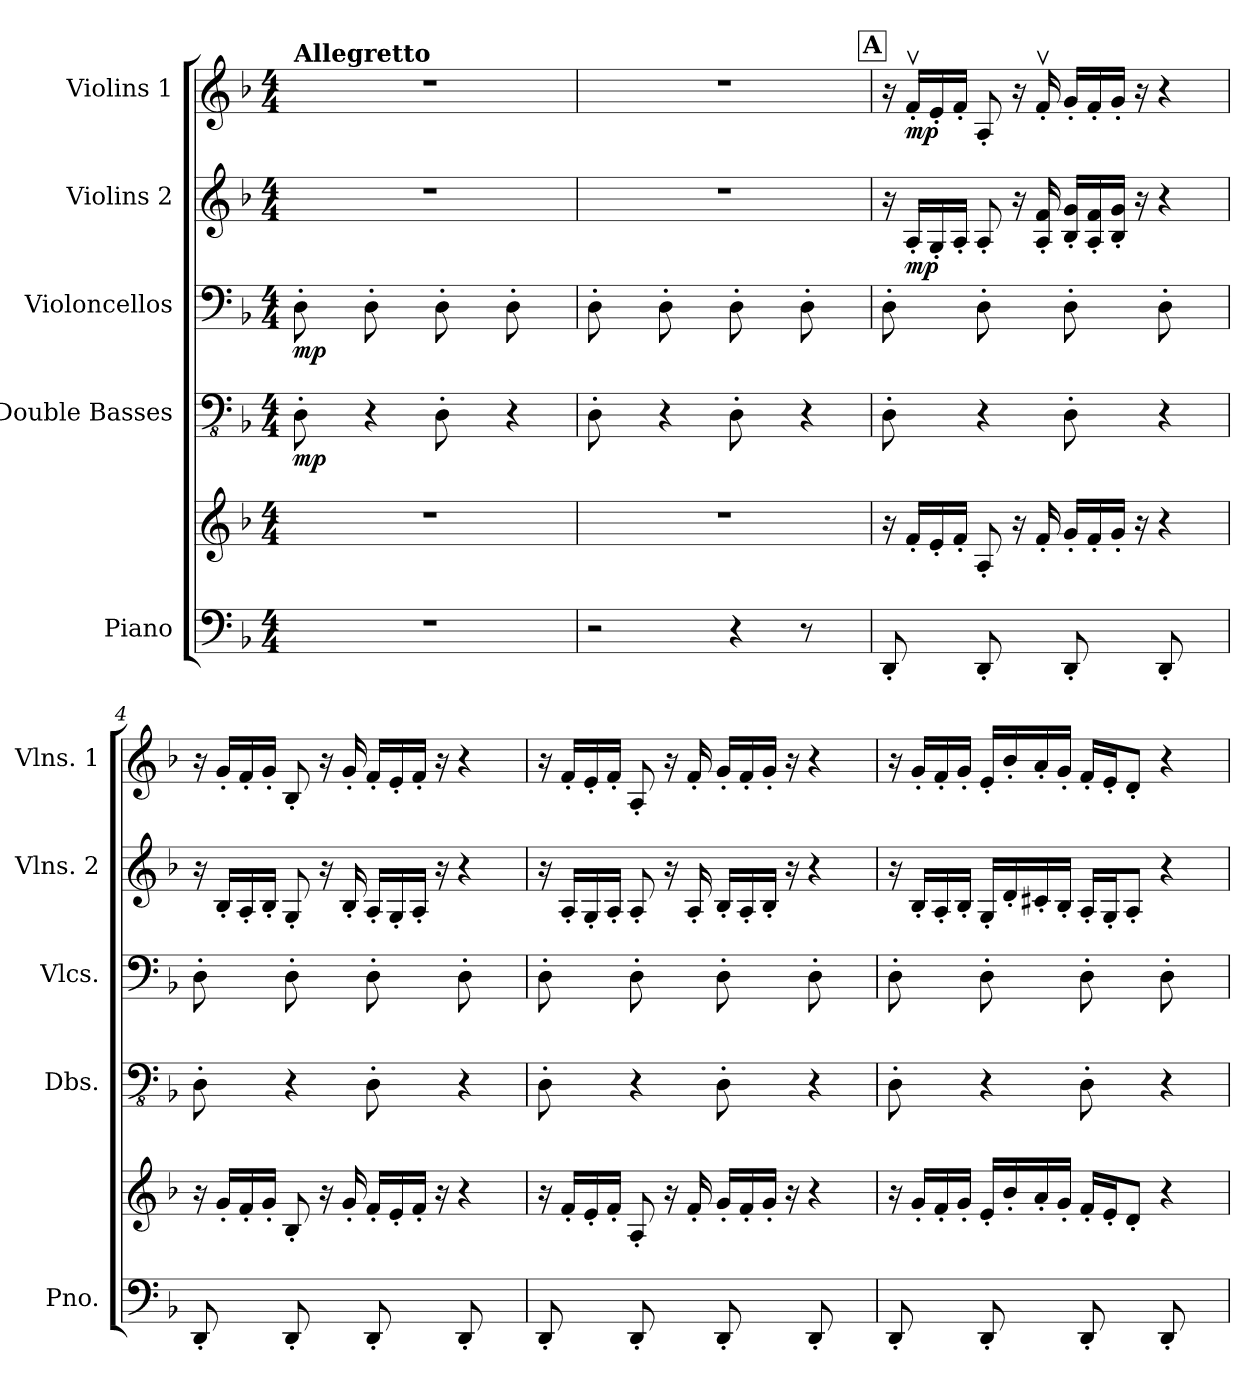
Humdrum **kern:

**kern	**kern	**dynam	**kern	**dynam	**kern	**dynam	**kern	**dynam	**kern	**dynam
*part5	*part5	*part5	*part4	*part4	*part3	*part3	*part2	*part2	*part1	*part1
*staff6	*staff5	*staff5/6	*staff4	*staff4	*staff3	*staff3	*staff2	*staff2	*staff1	*staff1
*I"Piano	*	*	*I"Double Basses	*	*I"Violoncellos	*	*I"Violins 2	*	*I"Violins 1	*
*I'Pno.	*	*	*I'Dbs.	*	*I'Vlcs.	*	*I'Vlns. 2	*	*I'Vlns. 1	*
*clefF4	*clefG2	*	*clefFv4	*	*clefF4	*	*clefG2	*	*clefG2	*
*k[b-]	*k[b-]	*	*k[b-]	*	*k[b-]	*	*k[b-]	*	*k[b-]	*
*M4/4	*M4/4	*	*M4/4	*	*M4/4	*	*M4/4	*	*M4/4	*
=1	=1	=1	=1	=1	=1	=1	=1	=1	=1	=1
!	!	!	!	!	!	!	!	!	!LO:TX:a:B:t=Allegretto	!
!	!	!	!	!LO:DY:b	!	!LO:DY:b	!	!	!	!
1r	1r	.	8DD'\	mp	8D'\	mp	1r	.	1r	.
.	.	.	8ryy	.	8ryy	.	.	.	.	.
.	.	.	4r	.	8D'\	.	.	.	.	.
.	.	.	.	.	8ryy	.	.	.	.	.
.	.	.	8DD'\	.	8D'\	.	.	.	.	.
.	.	.	8ryy	.	8ryy	.	.	.	.	.
.	.	.	4r	.	8D'\	.	.	.	.	.
.	.	.	.	.	8ryy	.	.	.	.	.
=2	=2	=2	=2	=2	=2	=2	=2	=2	=2	=2
2r	1r	.	8DD'\	.	8D'\	.	1r	.	1r	.
.	.	.	8ryy	.	8ryy	.	.	.	.	.
.	.	.	4r	.	8D'\	.	.	.	.	.
.	.	.	.	.	8ryy	.	.	.	.	.
4r	.	.	8DD'\	.	8D'\	.	.	.	.	.
.	.	.	8ryy	.	8ryy	.	.	.	.	.
8r	.	.	4r	.	8D'\	.	.	.	.	.
8ryy	.	.	.	.	8ryy	.	.	.	.	.
!!LO:REH:place=s1:a:B:fs=14.7791:t=A
=3	=3	=3	=3	=3	=3	=3	=3	=3	=3	=3
8DD'/	16r	.	8DD'\	.	8D'\	.	16r	.	16r	.
!	!	!LO:DY:b	!	!	!	!	!	!	!	!
!	!	!LO:DY:n=1:b	!	!	!	!	!	!LO:DY:b	!	!LO:DY:b
.	16f'/LL	mp mp	.	.	.	.	16A'/LL	mp	16fv'/LL	mp
8ryy	16e'/	.	8ryy	.	8ryy	.	16G'/	.	16e'/	.
.	16f'/JJ	.	.	.	.	.	16A'/JJ	.	16f'/JJ	.
8DD'/	8A'/	.	4r	.	8D'\	.	8A'/	.	8A'/	.
8ryy	16r	.	.	.	8ryy	.	16r	.	16r	.
.	16f'/	.	.	.	.	.	16A/' 16f/'	.	16fv'/	.
8DD'/	16g'/LL	.	8DD'\	.	8D'\	.	16B-/' 16g/'LL	.	16g'/LL	.
.	16f'/	.	.	.	.	.	16A/' 16f/'	.	16f'/	.
8ryy	16g'/JJ	.	8ryy	.	8ryy	.	16B-/' 16g/'JJ	.	16g'/JJ	.
.	16r	.	.	.	.	.	16r	.	16r	.
8DD'/	4r	.	4r	.	8D'\	.	4r	.	4r	.
8ryy	.	.	.	.	8ryy	.	.	.	.	.
=4	=4	=4	=4	=4	=4	=4	=4	=4	=4	=4
8DD'/	16r	.	8DD'\	.	8D'\	.	16r	.	16r	.
.	16g'/LL	.	.	.	.	.	16B-'/LL	.	16g'/LL	.
8ryy	16f'/	.	8ryy	.	8ryy	.	16A'/	.	16f'/	.
.	16g'/JJ	.	.	.	.	.	16B-'/JJ	.	16g'/JJ	.
8DD'/	8B-'/	.	4r	.	8D'\	.	8G'/	.	8B-'/	.
8ryy	16r	.	.	.	8ryy	.	16r	.	16r	.
.	16g'/	.	.	.	.	.	16B-'/	.	16g'/	.
8DD'/	16f'/LL	.	8DD'\	.	8D'\	.	16A'/LL	.	16f'/LL	.
.	16e'/	.	.	.	.	.	16G'/	.	16e'/	.
8ryy	16f'/JJ	.	8ryy	.	8ryy	.	16A'/JJ	.	16f'/JJ	.
.	16r	.	.	.	.	.	16r	.	16r	.
8DD'/	4r	.	4r	.	8D'\	.	4r	.	4r	.
8ryy	.	.	.	.	8ryy	.	.	.	.	.
!!LO:LB:g=z
=5	=5	=5	=5	=5	=5	=5	=5	=5	=5	=5
8DD'/	16r	.	8DD'\	.	8D'\	.	16r	.	16r	.
.	16f'/LL	.	.	.	.	.	16A'/LL	.	16f'/LL	.
8ryy	16e'/	.	8ryy	.	8ryy	.	16G'/	.	16e'/	.
.	16f'/JJ	.	.	.	.	.	16A'/JJ	.	16f'/JJ	.
8DD'/	8A'/	.	4r	.	8D'\	.	8A'/	.	8A'/	.
8ryy	16r	.	.	.	8ryy	.	16r	.	16r	.
.	16f'/	.	.	.	.	.	16A'/	.	16f'/	.
8DD'/	16g'/LL	.	8DD'\	.	8D'\	.	16B-'/LL	.	16g'/LL	.
.	16f'/	.	.	.	.	.	16A'/	.	16f'/	.
8ryy	16g'/JJ	.	8ryy	.	8ryy	.	16B-'/JJ	.	16g'/JJ	.
.	16r	.	.	.	.	.	16r	.	16r	.
8DD'/	4r	.	4r	.	8D'\	.	4r	.	4r	.
8ryy	.	.	.	.	8ryy	.	.	.	.	.
=6	=6	=6	=6	=6	=6	=6	=6	=6	=6	=6
8DD'/	16r	.	8DD'\	.	8D'\	.	16r	.	16r	.
.	16g'/LL	.	.	.	.	.	16B-'/LL	.	16g'/LL	.
8ryy	16f'/	.	8ryy	.	8ryy	.	16A'/	.	16f'/	.
.	16g'/JJ	.	.	.	.	.	16B-'/JJ	.	16g'/JJ	.
8DD'/	16e'/LL	.	4r	.	8D'\	.	16G'/LL	.	16e'/LL	.
.	16b-'\	.	.	.	.	.	16d'/	.	16b-'/	.
8ryy	16a'/	.	.	.	8ryy	.	16c#X'/	.	16a'/	.
.	16g'/JJ	.	.	.	.	.	16B-'/JJ	.	16g'/JJ	.
8DD'/	16f'/LL	.	8DD'\	.	8D'\	.	16A'/LL	.	16f'/LL	.
.	16e'/J	.	.	.	.	.	16G'/J	.	16e'/J	.
8ryy	8d'/J	.	8ryy	.	8ryy	.	8A'/J	.	8d'/J	.
8DD'/	4r	.	4r	.	8D'\	.	4r	.	4r	.
8ryy	.	.	.	.	8ryy	.	.	.	.	.
=	=	=	=	=	=	=	=	=	=	=
*-	*-	*-	*-	*-	*-	*-	*-	*-	*-	*-
